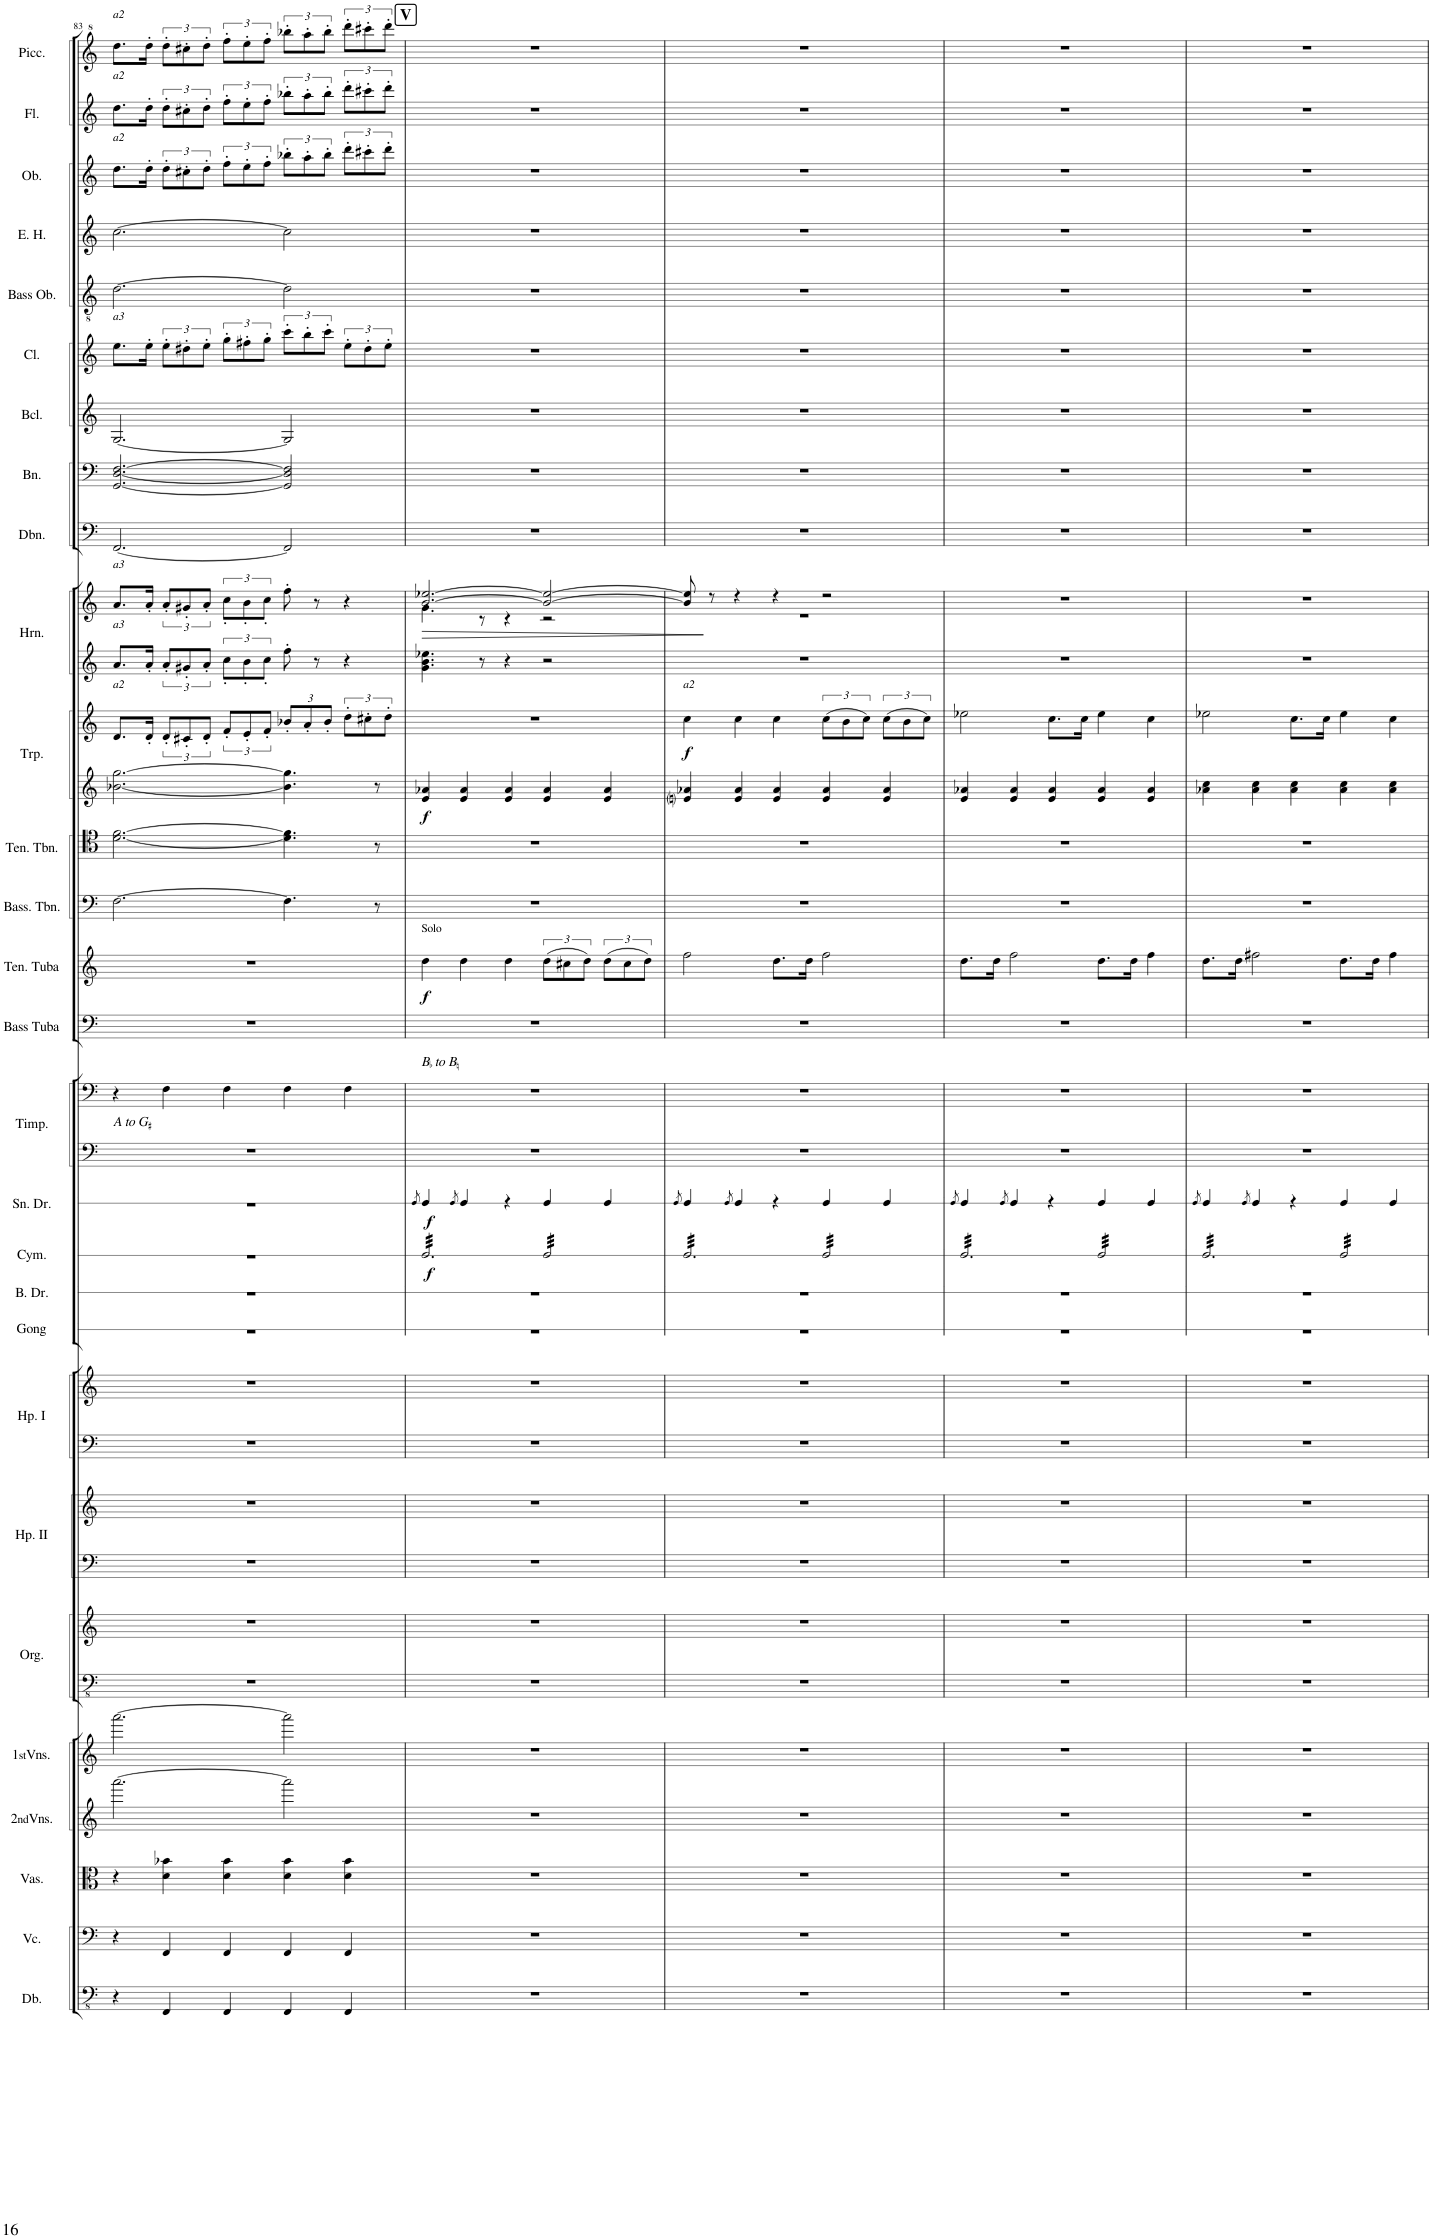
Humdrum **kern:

**kern	**kern	**kern	**kern	**kern	**kern	**kern	**kern	**kern	**kern	**kern	**kern	**kern	**kern	**dynam	**kern	**dynam	**kern	**kern	**kern	**kern	**dynam	**kern	**kern	**kern	**dynam	**kern	**dynam	**kern	**kern	**dynam	**kern	**kern	**kern	**kern	**kern	**kern	**kern	**kern	**kern
*part34	*part33	*part32	*part31	*part30	*part29	*part28	*part27	*part26	*part25	*part24	*part23	*part22	*part21	*part21	*part20	*part20	*part19	*part18	*part17	*part16	*part16	*part15	*part14	*part13	*part13	*part12	*part12	*part11	*part10	*part10	*part9	*part8	*part7	*part6	*part5	*part4	*part3	*part2	*part1
*staff34	*staff33	*staff32	*staff31	*staff30	*staff29	*staff28	*staff27	*staff26	*staff25	*staff24	*staff23	*staff22	*staff21	*staff21	*staff20	*staff20	*staff19	*staff18	*staff17	*staff16	*staff16	*staff15	*staff14	*staff13	*staff13	*staff12	*staff12	*staff11	*staff10	*staff10	*staff9	*staff8	*staff7	*staff6	*staff5	*staff4	*staff3	*staff2	*staff1
*I"Doublebasses	*I"Violoncellos	*I"Violas	*I"2ndViolins	*I"1stViolins	*I"Organ	*I"Organ	*I"Harp II	*I"Harp II	*I"Harp I	*I"Harp I	*I"Gong	*I"Bass Drum	*I"Cymbal	*	*I"Side Drum	*	*I"6 Timpani (two players)	*I"6 Timpani (two players)	*I"Bass Tuba	*I"Tenor Tuba in Bb	*	*I"Bass Trombone	*I"2 Tenor Trombones	*I"4 Trumpets in C	*	*I"4 Trumpets in C	*	*I"6 Horns in F	*I"6 Horns in F	*	*I"Double Bassoon	*I"3 Bassoons	*I"Bass Clarinet in Bb	*I"3 Clarinets in Bb	*I"Bass Oboe	*I"English Horn	*I"2 Oboes	*I"2 Flutes	*I"2 Piccolos
*I'Db.	*I'Vc.	*I'Vas.	*I'2ndVns.	*I'1stVns.	*I'Org.	*I'Org.	*I'Hp. II	*I'Hp. II	*I'Hp. I	*I'Hp. I	*I'Gong	*I'B. Dr.	*I'Cym.	*	*	*	*I'Timp.	*I'Timp.	*I'Bass Tuba	*I'Ten. Tuba	*	*I'Bass. Tbn.	*I'Ten. Tbn.	*I'Trp.	*	*I'Trp.	*	*I'Hrn.	*I'Hrn.	*	*I'Dbn.	*I'Bn.	*I'Bcl.	*I'Cl.	*I'Bass Ob.	*I'E. H.	*I'Ob.	*I'Fl.	*I'Picc.
!!LO:PB:g=z
*clefFv4	*clefF4	*clefC3	*clefG2	*clefG2	*clefFv4	*clefG2	*clefF4	*clefG2	*clefF4	*clefG2	*clefX	*clefX	*clefX	*	*clefX	*	*clefF4	*clefF4	*clefF4	*clefG2	*	*clefF4	*clefC4	*clefG2	*	*clefG2	*	*clefG2	*clefG2	*	*clefF4	*clefF4	*clefG2	*clefG2	*clefGv2	*clefG2	*clefG2	*clefG2	*clefG^2
*Trd7c12	*	*	*	*	*	*	*	*	*	*	*	*	*	*	*	*	*	*	*	*Trd8c14	*	*	*	*	*	*	*	*Trd4c7	*Trd4c7	*	*Trd7c12	*	*Trd8c14	*Trd1c2	*	*Trd4c7	*	*	*Trd-7c-12
*k[]	*k[]	*k[]	*k[]	*k[]	*k[]	*k[]	*k[]	*k[]	*k[]	*k[]	*k[]	*k[]	*k[]	*	*k[]	*	*k[]	*k[]	*k[]	*k[]	*	*k[]	*k[]	*k[]	*	*k[]	*	*k[]	*k[]	*	*k[]	*k[]	*k[]	*k[]	*k[]	*k[]	*k[]	*k[]	*k[]
*M5/4	*M5/4	*M5/4	*M5/4	*M5/4	*M5/4	*M5/4	*M5/4	*M5/4	*M5/4	*M5/4	*M5/4	*M5/4	*M5/4	*	*M5/4	*	*M5/4	*M5/4	*M5/4	*M5/4	*	*M5/4	*M5/4	*M5/4	*	*M5/4	*	*M5/4	*M5/4	*	*M5/4	*M5/4	*M5/4	*M5/4	*M5/4	*M5/4	*M5/4	*M5/4	*M5/4
=83	=83	=83	=83	=83	=83	=83	=83	=83	=83	=83	=83	=83	=83	=83	=83	=83	=83	=83	=83	=83	=83	=83	=83	=83	=83	=83	=83	=83	=83	=83	=83	=83	=83	=83	=83	=83	=83	=83	=83
!	!	!	!	!	!	!	!	!	!	!	!	!	!	!	!	!	!	!	!	!	!	!	!	!	!	!	!	!	!	!	!	!	!	!	!	!	!	!	!LO:TX:a:i:t=a2
!	!	!	!	!	!	!	!	!	!	!	!	!	!	!	!	!	!	!	!	!	!	!	!	!	!	!	!	!	!	!	!	!	!	!	!	!	!	!LO:TX:a:i:t=a2	!
!	!	!	!	!	!	!	!	!	!	!	!	!	!	!	!	!	!	!	!	!	!	!	!	!	!	!	!	!	!	!	!	!	!	!	!	!	!LO:TX:a:i:t=a2	!	!
!	!	!	!	!	!	!	!	!	!	!	!	!	!	!	!	!	!	!	!	!	!	!	!	!	!	!	!	!	!	!	!	!	!	!LO:TX:a:i:t=a3	!	!	!	!	!
!	!	!	!	!	!	!	!	!	!	!	!	!	!	!	!	!	!	!	!	!	!	!	!	!	!	!	!	!	!LO:TX:a:i:t=a3	!	!	!	!	!	!	!	!	!	!
!	!	!	!	!	!	!	!	!	!	!	!	!	!	!	!	!	!	!	!	!	!	!	!	!	!	!	!	!LO:TX:a:i:t=a3	!	!	!	!	!	!	!	!	!	!	!
!	!	!	!	!	!	!	!	!	!	!	!	!	!	!	!	!	!	!	!	!	!	!	!	!	!	!LO:TX:a:i:t=a2	!	!	!	!	!	!	!	!	!	!	!	!	!
!	!	!	!	!	!	!	!	!	!	!	!	!	!	!	!	!	!LO:TX:a:i:t=A to G	!	!	!	!	!	!	!	!	!	!	!	!	!	!	!	!	!	!	!	!	!	!
4r	4r	4r	[2.aaa\	[2.aaa\	4%5r	4%5r	4%5r	4%5r	4%5r	4%5r	4%5r	4%5r	4%5r	.	4%5r	.	4%5r	4r	4%5r	4%5r	.	[2.F\	[2.d\ [2.f\	[2.b-X\ [2.gg\	.	8.d/L	.	8.a/L	8.a/L	.	[2.FF/	[2.GG/ [2.D/ [2.F/	[2.G/	8.ee\L	[2.d\	[2.cc\	8.dd\L	8.dd\L	8.ddd\L
.	.	.	.	.	.	.	.	.	.	.	.	.	.	.	.	.	.	.	.	.	.	.	.	.	.	16d'</Jk	.	16a'</Jk	16a'</Jk	.	.	.	.	16ee'>\Jk	.	.	16dd'>\Jk	16dd'>\Jk	16ddd'>\Jk
4FFF/	4FF/	4d\ 4b-X\	.	.	.	.	.	.	.	.	.	.	.	.	.	.	.	4F\	.	.	.	.	.	.	.	12d'</L	.	12a'</L	12a'</L	.	.	.	.	12ee'>\L	.	.	12dd'>\L	12dd'>\L	12ddd'>\L
.	.	.	.	.	.	.	.	.	.	.	.	.	.	.	.	.	.	.	.	.	.	.	.	.	.	12c#X'</	.	12g#X'</	12g#X'</	.	.	.	.	12dd#X'>\	.	.	12cc#X'>\	12cc#X'>\	12ccc#X'>\
.	.	.	.	.	.	.	.	.	.	.	.	.	.	.	.	.	.	.	.	.	.	.	.	.	.	12d'</J	.	12a'</J	12a'</J	.	.	.	.	12ee'>\J	.	.	12dd'>\J	12dd'>\J	12ddd'>\J
4FFF/	4FF/	4d\ 4b-\	.	.	.	.	.	.	.	.	.	.	.	.	.	.	.	4F\	.	.	.	.	.	.	.	12f'</L	.	12cc'<\L	12cc'<\L	.	.	.	.	12gg'>\L	.	.	12ff'>\L	12ff'>\L	12fff'>\L
.	.	.	.	.	.	.	.	.	.	.	.	.	.	.	.	.	.	.	.	.	.	.	.	.	.	12e'</	.	12b'<\	12b'<\	.	.	.	.	12ff#X'>\	.	.	12ee'>\	12ee'>\	12eee'>\
.	.	.	.	.	.	.	.	.	.	.	.	.	.	.	.	.	.	.	.	.	.	.	.	.	.	12f'</J	.	12cc'<\J	12cc'<\J	.	.	.	.	12gg'>\J	.	.	12ff'>\J	12ff'>\J	12fff'>\J
*	*	*	*	*	*	*	*	*	*	*	*	*	*	*	*	*	*	*	*	*	*	*	*	*	*	*Xbrackettup	*	*	*	*	*	*	*	*	*	*	*	*	*
4FFF/	4FF/	4d\ 4b-\	2aaa\]	2aaa\]	.	.	.	.	.	.	.	.	.	.	.	.	.	4F\	.	.	.	4.F\]	4.d\] 4.f\]	4.b-\] 4.gg\]	.	12b-X'/L	.	8ff'\	8ff'\	.	2FF/]	2GG/] 2D/] 2F/]	2G/]	12ccc'\L	2d\]	2cc\]	12bb-X'\L	12bb-X'\L	12bbb-X'\L
.	.	.	.	.	.	.	.	.	.	.	.	.	.	.	.	.	.	.	.	.	.	.	.	.	.	12a'/	.	.	.	.	.	.	.	12bb'\	.	.	12aa'\	12aa'\	12aaa'\
.	.	.	.	.	.	.	.	.	.	.	.	.	.	.	.	.	.	.	.	.	.	.	.	.	.	.	.	8r	8r	.	.	.	.	.	.	.	.	.	.
.	.	.	.	.	.	.	.	.	.	.	.	.	.	.	.	.	.	.	.	.	.	.	.	.	.	12b-'/J	.	.	.	.	.	.	.	12ccc'\J	.	.	12bb-'\J	12bb-'\J	12bbb-'\J
*	*	*	*	*	*	*	*	*	*	*	*	*	*	*	*	*	*	*	*	*	*	*	*	*	*	*brackettup	*	*	*	*	*	*	*	*	*	*	*	*	*
4FFF/	4FF/	4d\ 4b-\	.	.	.	.	.	.	.	.	.	.	.	.	.	.	.	4F\	.	.	.	.	.	.	.	12dd'\L	.	4r	4r	.	.	.	.	12ee'\L	.	.	12ddd'\L	12ddd'\L	12dddd'\L
.	.	.	.	.	.	.	.	.	.	.	.	.	.	.	.	.	.	.	.	.	.	.	.	.	.	12cc#X'\	.	.	.	.	.	.	.	12dd#'\	.	.	12ccc#X'\	12ccc#X'\	12cccc#X'\
.	.	.	.	.	.	.	.	.	.	.	.	.	.	.	.	.	.	.	.	.	.	8r	8r	8r	.	.	.	.	.	.	.	.	.	.	.	.	.	.	.
.	.	.	.	.	.	.	.	.	.	.	.	.	.	.	.	.	.	.	.	.	.	.	.	.	.	12dd'\J	.	.	.	.	.	.	.	12ee'\J	.	.	12ddd'\J	12ddd'\J	12dddd'\J
!!LO:REH:place=s1:a:B:cj:fs=14:t=V
=84	=84	=84	=84	=84	=84	=84	=84	=84	=84	=84	=84	=84	=84	=84	=84	=84	=84	=84	=84	=84	=84	=84	=84	=84	=84	=84	=84	=84	=84	=84	=84	=84	=84	=84	=84	=84	=84	=84	=84
.	.	.	.	.	.	.	.	.	.	.	.	.	.	.	8qRe/	.	.	.	.	.	.	.	.	.	.	.	.	.	.	.	.	.	.	.	.	.	.	.	.
!	!	!	!	!	!	!	!	!	!	!	!	!	!	!	!	!	!	!	!	!LO:TX:a:t=Solo	!	!	!	!	!	!	!	!	!	!	!	!	!	!	!	!	!	!	!
!	!	!	!	!	!	!	!	!	!	!	!	!	!	!	!	!	!	!LO:TX:a:i:t=B	!	!	!	!	!	!	!	!	!	!	!	!	!	!	!	!	!	!	!	!	!
!	!	!	!	!	!	!	!	!	!	!	!	!	!	!	!	!	!	!LO:TX:a:t=to B	!	!	!	!	!	!	!	!	!	!	!	!	!	!	!	!	!	!	!	!	!
!	!	!	!	!	!	!	!	!	!	!	!	!	!	!LO:DY:b	!	!LO:DY:b	!	!	!	!	!LO:DY:b	!	!	!	!LO:DY:b	!	!	!	!	!LO:HP:b	!	!	!	!	!	!	!	!	!
*	*	*	*	*	*	*	*	*	*	*	*	*	*	*	*	*	*	*	*	*	*	*	*	*	*	*	*	*	*^	*	*	*	*	*	*	*	*	*	*
*	*	*	*	*	*	*	*	*	*	*	*	*	*tremolo	*	*	*	*	*	*	*	*	*	*	*	*	*	*	*	*	*	*	*	*	*	*	*	*	*	*	*
4%5r	4%5r	4%5r	4%5r	4%5r	4%5r	4%5r	4%5r	4%5r	4%5r	4%5r	4%5r	4%5r	32Re/LLL	f	4Re/	f	4%5r	4%5r	4%5r	4dd\	f	4%5r	4%5r	4e/ 4a-X/	f	4%5r	.	4.g\ 4.b\ 4.ee-X\	[2.b/ [2.ee-X/	4.g\	>	4%5r	4%5r	4%5r	4%5r	4%5r	4%5r	4%5r	4%5r	4%5r
.	.	.	.	.	.	.	.	.	.	.	.	.	32Re/	.	.	.	.	.	.	.	.	.	.	.	.	.	.	.	.	.	.	.	.	.	.	.	.	.	.	.
.	.	.	.	.	.	.	.	.	.	.	.	.	32Re/	.	.	.	.	.	.	.	.	.	.	.	.	.	.	.	.	.	.	.	.	.	.	.	.	.	.	.
.	.	.	.	.	.	.	.	.	.	.	.	.	32Re/	.	.	.	.	.	.	.	.	.	.	.	.	.	.	.	.	.	.	.	.	.	.	.	.	.	.	.
.	.	.	.	.	.	.	.	.	.	.	.	.	32Re/	.	.	.	.	.	.	.	.	.	.	.	.	.	.	.	.	.	.	.	.	.	.	.	.	.	.	.
.	.	.	.	.	.	.	.	.	.	.	.	.	32Re/	.	.	.	.	.	.	.	.	.	.	.	.	.	.	.	.	.	.	.	.	.	.	.	.	.	.	.
.	.	.	.	.	.	.	.	.	.	.	.	.	32Re/	.	.	.	.	.	.	.	.	.	.	.	.	.	.	.	.	.	.	.	.	.	.	.	.	.	.	.
.	.	.	.	.	.	.	.	.	.	.	.	.	32Re/	.	.	.	.	.	.	.	.	.	.	.	.	.	.	.	.	.	.	.	.	.	.	.	.	.	.	.
.	.	.	.	.	.	.	.	.	.	.	.	.	.	.	8qRe/	.	.	.	.	.	.	.	.	.	.	.	.	.	.	.	.	.	.	.	.	.	.	.	.	.
.	.	.	.	.	.	.	.	.	.	.	.	.	32Re/	.	4Re/	.	.	.	.	4dd\	.	.	.	4e/ 4a-/	.	.	.	.	.	.	.	.	.	.	.	.	.	.	.	.
.	.	.	.	.	.	.	.	.	.	.	.	.	32Re/	.	.	.	.	.	.	.	.	.	.	.	.	.	.	.	.	.	.	.	.	.	.	.	.	.	.	.
.	.	.	.	.	.	.	.	.	.	.	.	.	32Re/	.	.	.	.	.	.	.	.	.	.	.	.	.	.	.	.	.	.	.	.	.	.	.	.	.	.	.
.	.	.	.	.	.	.	.	.	.	.	.	.	32Re/	.	.	.	.	.	.	.	.	.	.	.	.	.	.	.	.	.	.	.	.	.	.	.	.	.	.	.
.	.	.	.	.	.	.	.	.	.	.	.	.	32Re/	.	.	.	.	.	.	.	.	.	.	.	.	.	.	8r	.	8r	.	.	.	.	.	.	.	.	.	.
.	.	.	.	.	.	.	.	.	.	.	.	.	32Re/	.	.	.	.	.	.	.	.	.	.	.	.	.	.	.	.	.	.	.	.	.	.	.	.	.	.	.
.	.	.	.	.	.	.	.	.	.	.	.	.	32Re/	.	.	.	.	.	.	.	.	.	.	.	.	.	.	.	.	.	.	.	.	.	.	.	.	.	.	.
.	.	.	.	.	.	.	.	.	.	.	.	.	32Re/	.	.	.	.	.	.	.	.	.	.	.	.	.	.	.	.	.	.	.	.	.	.	.	.	.	.	.
.	.	.	.	.	.	.	.	.	.	.	.	.	32Re/	.	4r	.	.	.	.	4dd\	.	.	.	4e/ 4a-/	.	.	.	4r	.	4r	.	.	.	.	.	.	.	.	.	.
.	.	.	.	.	.	.	.	.	.	.	.	.	32Re/	.	.	.	.	.	.	.	.	.	.	.	.	.	.	.	.	.	.	.	.	.	.	.	.	.	.	.
.	.	.	.	.	.	.	.	.	.	.	.	.	32Re/	.	.	.	.	.	.	.	.	.	.	.	.	.	.	.	.	.	.	.	.	.	.	.	.	.	.	.
.	.	.	.	.	.	.	.	.	.	.	.	.	32Re/	.	.	.	.	.	.	.	.	.	.	.	.	.	.	.	.	.	.	.	.	.	.	.	.	.	.	.
.	.	.	.	.	.	.	.	.	.	.	.	.	32Re/	.	.	.	.	.	.	.	.	.	.	.	.	.	.	.	.	.	.	.	.	.	.	.	.	.	.	.
.	.	.	.	.	.	.	.	.	.	.	.	.	32Re/	.	.	.	.	.	.	.	.	.	.	.	.	.	.	.	.	.	.	.	.	.	.	.	.	.	.	.
.	.	.	.	.	.	.	.	.	.	.	.	.	32Re/	.	.	.	.	.	.	.	.	.	.	.	.	.	.	.	.	.	.	.	.	.	.	.	.	.	.	.
.	.	.	.	.	.	.	.	.	.	.	.	.	32Re/JJJ	.	.	.	.	.	.	.	.	.	.	.	.	.	.	.	.	.	.	.	.	.	.	.	.	.	.	.
.	.	.	.	.	.	.	.	.	.	.	.	.	32Re/LLL	.	4Re/	.	.	.	.	(12dd\L	.	.	.	4e/ 4a-/	.	.	.	2r	2b/_ 2ee-/_	2r	.	.	.	.	.	.	.	.	.	.
.	.	.	.	.	.	.	.	.	.	.	.	.	32Re/	.	.	.	.	.	.	.	.	.	.	.	.	.	.	.	.	.	.	.	.	.	.	.	.	.	.	.
.	.	.	.	.	.	.	.	.	.	.	.	.	32Re/	.	.	.	.	.	.	.	.	.	.	.	.	.	.	.	.	.	.	.	.	.	.	.	.	.	.	.
.	.	.	.	.	.	.	.	.	.	.	.	.	.	.	.	.	.	.	.	12cc#X\	.	.	.	.	.	.	.	.	.	.	.	.	.	.	.	.	.	.	.	.
.	.	.	.	.	.	.	.	.	.	.	.	.	32Re/	.	.	.	.	.	.	.	.	.	.	.	.	.	.	.	.	.	.	.	.	.	.	.	.	.	.	.
.	.	.	.	.	.	.	.	.	.	.	.	.	32Re/	.	.	.	.	.	.	.	.	.	.	.	.	.	.	.	.	.	.	.	.	.	.	.	.	.	.	.
.	.	.	.	.	.	.	.	.	.	.	.	.	32Re/	.	.	.	.	.	.	.	.	.	.	.	.	.	.	.	.	.	.	.	.	.	.	.	.	.	.	.
.	.	.	.	.	.	.	.	.	.	.	.	.	.	.	.	.	.	.	.	12dd\J)	.	.	.	.	.	.	.	.	.	.	.	.	.	.	.	.	.	.	.	.
.	.	.	.	.	.	.	.	.	.	.	.	.	32Re/	.	.	.	.	.	.	.	.	.	.	.	.	.	.	.	.	.	.	.	.	.	.	.	.	.	.	.
.	.	.	.	.	.	.	.	.	.	.	.	.	32Re/	.	.	.	.	.	.	.	.	.	.	.	.	.	.	.	.	.	.	.	.	.	.	.	.	.	.	.
.	.	.	.	.	.	.	.	.	.	.	.	.	32Re/	.	4Re/	.	.	.	.	(12dd\L	.	.	.	4e/ 4a-/	.	.	.	.	.	.	.	.	.	.	.	.	.	.	.	.
.	.	.	.	.	.	.	.	.	.	.	.	.	32Re/	.	.	.	.	.	.	.	.	.	.	.	.	.	.	.	.	.	.	.	.	.	.	.	.	.	.	.
.	.	.	.	.	.	.	.	.	.	.	.	.	32Re/	.	.	.	.	.	.	.	.	.	.	.	.	.	.	.	.	.	.	.	.	.	.	.	.	.	.	.
.	.	.	.	.	.	.	.	.	.	.	.	.	.	.	.	.	.	.	.	12cc#\	.	.	.	.	.	.	.	.	.	.	.	.	.	.	.	.	.	.	.	.
.	.	.	.	.	.	.	.	.	.	.	.	.	32Re/	.	.	.	.	.	.	.	.	.	.	.	.	.	.	.	.	.	.	.	.	.	.	.	.	.	.	.
.	.	.	.	.	.	.	.	.	.	.	.	.	32Re/	.	.	.	.	.	.	.	.	.	.	.	.	.	.	.	.	.	.	.	.	.	.	.	.	.	.	.
.	.	.	.	.	.	.	.	.	.	.	.	.	32Re/	.	.	.	.	.	.	.	.	.	.	.	.	.	.	.	.	.	.	.	.	.	.	.	.	.	.	.
.	.	.	.	.	.	.	.	.	.	.	.	.	.	.	.	.	.	.	.	12dd\J)	.	.	.	.	.	.	.	.	.	.	.	.	.	.	.	.	.	.	.	.
.	.	.	.	.	.	.	.	.	.	.	.	.	32Re/	.	.	.	.	.	.	.	.	.	.	.	.	.	.	.	.	.	.	.	.	.	.	.	.	.	.	.
.	.	.	.	.	.	.	.	.	.	.	.	.	32Re/JJJ	.	.	.	.	.	.	.	.	.	.	.	.	.	.	.	.	.	.	.	.	.	.	.	.	.	.	.
=85	=85	=85	=85	=85	=85	=85	=85	=85	=85	=85	=85	=85	=85	=85	=85	=85	=85	=85	=85	=85	=85	=85	=85	=85	=85	=85	=85	=85	=85	=85	=85	=85	=85	=85	=85	=85	=85	=85	=85	=85
.	.	.	.	.	.	.	.	.	.	.	.	.	.	.	8qRe/	.	.	.	.	.	.	.	.	.	.	.	.	.	.	.	.	.	.	.	.	.	.	.	.	.
!	!	!	!	!	!	!	!	!	!	!	!	!	!	!	!	!	!	!	!	!	!	!	!	!	!	!LO:TX:a:i:t=a2	!	!	!	!	!	!	!	!	!	!	!	!	!	!
!	!	!	!	!	!	!	!	!	!	!	!	!	!	!	!	!	!	!	!	!	!	!	!	!	!	!	!LO:DY:b	!	!	!	!	!	!	!	!	!	!	!	!	!
4%5r	4%5r	4%5r	4%5r	4%5r	4%5r	4%5r	4%5r	4%5r	4%5r	4%5r	4%5r	4%5r	32Re/LLL	.	4Re/	.	4%5r	4%5r	4%5r	2ff\	.	4%5r	4%5r	4eni/ 4a-X/	.	4cc\	f	4%5r	8b/] 8ee-/]	4%5r	.	4%5r	4%5r	4%5r	4%5r	4%5r	4%5r	4%5r	4%5r	4%5r
.	.	.	.	.	.	.	.	.	.	.	.	.	32Re/	.	.	.	.	.	.	.	.	.	.	.	.	.	.	.	.	.	.	.	.	.	.	.	.	.	.	.
.	.	.	.	.	.	.	.	.	.	.	.	.	32Re/	.	.	.	.	.	.	.	.	.	.	.	.	.	.	.	.	.	.	.	.	.	.	.	.	.	.	.
.	.	.	.	.	.	.	.	.	.	.	.	.	32Re/	.	.	.	.	.	.	.	.	.	.	.	.	.	.	.	.	.	.	.	.	.	.	.	.	.	.	.
.	.	.	.	.	.	.	.	.	.	.	.	.	32Re/	.	.	.	.	.	.	.	.	.	.	.	.	.	.	.	8r	.	]	.	.	.	.	.	.	.	.	.
.	.	.	.	.	.	.	.	.	.	.	.	.	32Re/	.	.	.	.	.	.	.	.	.	.	.	.	.	.	.	.	.	.	.	.	.	.	.	.	.	.	.
.	.	.	.	.	.	.	.	.	.	.	.	.	32Re/	.	.	.	.	.	.	.	.	.	.	.	.	.	.	.	.	.	.	.	.	.	.	.	.	.	.	.
.	.	.	.	.	.	.	.	.	.	.	.	.	32Re/	.	.	.	.	.	.	.	.	.	.	.	.	.	.	.	.	.	.	.	.	.	.	.	.	.	.	.
.	.	.	.	.	.	.	.	.	.	.	.	.	.	.	8qRe/	.	.	.	.	.	.	.	.	.	.	.	.	.	.	.	.	.	.	.	.	.	.	.	.	.
.	.	.	.	.	.	.	.	.	.	.	.	.	32Re/	.	4Re/	.	.	.	.	.	.	.	.	4e/ 4a-/	.	4cc\	.	.	4r	.	.	.	.	.	.	.	.	.	.	.
.	.	.	.	.	.	.	.	.	.	.	.	.	32Re/	.	.	.	.	.	.	.	.	.	.	.	.	.	.	.	.	.	.	.	.	.	.	.	.	.	.	.
.	.	.	.	.	.	.	.	.	.	.	.	.	32Re/	.	.	.	.	.	.	.	.	.	.	.	.	.	.	.	.	.	.	.	.	.	.	.	.	.	.	.
.	.	.	.	.	.	.	.	.	.	.	.	.	32Re/	.	.	.	.	.	.	.	.	.	.	.	.	.	.	.	.	.	.	.	.	.	.	.	.	.	.	.
.	.	.	.	.	.	.	.	.	.	.	.	.	32Re/	.	.	.	.	.	.	.	.	.	.	.	.	.	.	.	.	.	.	.	.	.	.	.	.	.	.	.
.	.	.	.	.	.	.	.	.	.	.	.	.	32Re/	.	.	.	.	.	.	.	.	.	.	.	.	.	.	.	.	.	.	.	.	.	.	.	.	.	.	.
.	.	.	.	.	.	.	.	.	.	.	.	.	32Re/	.	.	.	.	.	.	.	.	.	.	.	.	.	.	.	.	.	.	.	.	.	.	.	.	.	.	.
.	.	.	.	.	.	.	.	.	.	.	.	.	32Re/	.	.	.	.	.	.	.	.	.	.	.	.	.	.	.	.	.	.	.	.	.	.	.	.	.	.	.
.	.	.	.	.	.	.	.	.	.	.	.	.	32Re/	.	4r	.	.	.	.	8.dd\L	.	.	.	4e/ 4a-/	.	4cc\	.	.	4r	.	.	.	.	.	.	.	.	.	.	.
.	.	.	.	.	.	.	.	.	.	.	.	.	32Re/	.	.	.	.	.	.	.	.	.	.	.	.	.	.	.	.	.	.	.	.	.	.	.	.	.	.	.
.	.	.	.	.	.	.	.	.	.	.	.	.	32Re/	.	.	.	.	.	.	.	.	.	.	.	.	.	.	.	.	.	.	.	.	.	.	.	.	.	.	.
.	.	.	.	.	.	.	.	.	.	.	.	.	32Re/	.	.	.	.	.	.	.	.	.	.	.	.	.	.	.	.	.	.	.	.	.	.	.	.	.	.	.
.	.	.	.	.	.	.	.	.	.	.	.	.	32Re/	.	.	.	.	.	.	.	.	.	.	.	.	.	.	.	.	.	.	.	.	.	.	.	.	.	.	.
.	.	.	.	.	.	.	.	.	.	.	.	.	32Re/	.	.	.	.	.	.	.	.	.	.	.	.	.	.	.	.	.	.	.	.	.	.	.	.	.	.	.
.	.	.	.	.	.	.	.	.	.	.	.	.	32Re/	.	.	.	.	.	.	16dd\Jk	.	.	.	.	.	.	.	.	.	.	.	.	.	.	.	.	.	.	.	.
.	.	.	.	.	.	.	.	.	.	.	.	.	32Re/JJJ	.	.	.	.	.	.	.	.	.	.	.	.	.	.	.	.	.	.	.	.	.	.	.	.	.	.	.
.	.	.	.	.	.	.	.	.	.	.	.	.	32Re/LLL	.	4Re/	.	.	.	.	2ff\	.	.	.	4e/ 4a-/	.	(12cc\L	.	.	2r	.	.	.	.	.	.	.	.	.	.	.
.	.	.	.	.	.	.	.	.	.	.	.	.	32Re/	.	.	.	.	.	.	.	.	.	.	.	.	.	.	.	.	.	.	.	.	.	.	.	.	.	.	.
.	.	.	.	.	.	.	.	.	.	.	.	.	32Re/	.	.	.	.	.	.	.	.	.	.	.	.	.	.	.	.	.	.	.	.	.	.	.	.	.	.	.
.	.	.	.	.	.	.	.	.	.	.	.	.	.	.	.	.	.	.	.	.	.	.	.	.	.	12b\	.	.	.	.	.	.	.	.	.	.	.	.	.	.
.	.	.	.	.	.	.	.	.	.	.	.	.	32Re/	.	.	.	.	.	.	.	.	.	.	.	.	.	.	.	.	.	.	.	.	.	.	.	.	.	.	.
.	.	.	.	.	.	.	.	.	.	.	.	.	32Re/	.	.	.	.	.	.	.	.	.	.	.	.	.	.	.	.	.	.	.	.	.	.	.	.	.	.	.
.	.	.	.	.	.	.	.	.	.	.	.	.	32Re/	.	.	.	.	.	.	.	.	.	.	.	.	.	.	.	.	.	.	.	.	.	.	.	.	.	.	.
.	.	.	.	.	.	.	.	.	.	.	.	.	.	.	.	.	.	.	.	.	.	.	.	.	.	12cc\J)	.	.	.	.	.	.	.	.	.	.	.	.	.	.
.	.	.	.	.	.	.	.	.	.	.	.	.	32Re/	.	.	.	.	.	.	.	.	.	.	.	.	.	.	.	.	.	.	.	.	.	.	.	.	.	.	.
.	.	.	.	.	.	.	.	.	.	.	.	.	32Re/	.	.	.	.	.	.	.	.	.	.	.	.	.	.	.	.	.	.	.	.	.	.	.	.	.	.	.
.	.	.	.	.	.	.	.	.	.	.	.	.	32Re/	.	4Re/	.	.	.	.	.	.	.	.	4e/ 4a-/	.	(12cc\L	.	.	.	.	.	.	.	.	.	.	.	.	.	.
.	.	.	.	.	.	.	.	.	.	.	.	.	32Re/	.	.	.	.	.	.	.	.	.	.	.	.	.	.	.	.	.	.	.	.	.	.	.	.	.	.	.
.	.	.	.	.	.	.	.	.	.	.	.	.	32Re/	.	.	.	.	.	.	.	.	.	.	.	.	.	.	.	.	.	.	.	.	.	.	.	.	.	.	.
.	.	.	.	.	.	.	.	.	.	.	.	.	.	.	.	.	.	.	.	.	.	.	.	.	.	12b\	.	.	.	.	.	.	.	.	.	.	.	.	.	.
.	.	.	.	.	.	.	.	.	.	.	.	.	32Re/	.	.	.	.	.	.	.	.	.	.	.	.	.	.	.	.	.	.	.	.	.	.	.	.	.	.	.
.	.	.	.	.	.	.	.	.	.	.	.	.	32Re/	.	.	.	.	.	.	.	.	.	.	.	.	.	.	.	.	.	.	.	.	.	.	.	.	.	.	.
.	.	.	.	.	.	.	.	.	.	.	.	.	32Re/	.	.	.	.	.	.	.	.	.	.	.	.	.	.	.	.	.	.	.	.	.	.	.	.	.	.	.
.	.	.	.	.	.	.	.	.	.	.	.	.	.	.	.	.	.	.	.	.	.	.	.	.	.	12cc\J)	.	.	.	.	.	.	.	.	.	.	.	.	.	.
.	.	.	.	.	.	.	.	.	.	.	.	.	32Re/	.	.	.	.	.	.	.	.	.	.	.	.	.	.	.	.	.	.	.	.	.	.	.	.	.	.	.
.	.	.	.	.	.	.	.	.	.	.	.	.	32Re/JJJ	.	.	.	.	.	.	.	.	.	.	.	.	.	.	.	.	.	.	.	.	.	.	.	.	.	.	.
*	*	*	*	*	*	*	*	*	*	*	*	*	*	*	*	*	*	*	*	*	*	*	*	*	*	*	*	*	*v	*v	*	*	*	*	*	*	*	*	*	*
=86	=86	=86	=86	=86	=86	=86	=86	=86	=86	=86	=86	=86	=86	=86	=86	=86	=86	=86	=86	=86	=86	=86	=86	=86	=86	=86	=86	=86	=86	=86	=86	=86	=86	=86	=86	=86	=86	=86	=86
.	.	.	.	.	.	.	.	.	.	.	.	.	.	.	8qRe/	.	.	.	.	.	.	.	.	.	.	.	.	.	.	.	.	.	.	.	.	.	.	.	.
4%5r	4%5r	4%5r	4%5r	4%5r	4%5r	4%5r	4%5r	4%5r	4%5r	4%5r	4%5r	4%5r	32Re/LLL	.	4Re/	.	4%5r	4%5r	4%5r	8.dd\L	.	4%5r	4%5r	4e/ 4a-X/	.	2ee-X\	.	4%5r	4%5r	.	4%5r	4%5r	4%5r	4%5r	4%5r	4%5r	4%5r	4%5r	4%5r
.	.	.	.	.	.	.	.	.	.	.	.	.	32Re/	.	.	.	.	.	.	.	.	.	.	.	.	.	.	.	.	.	.	.	.	.	.	.	.	.	.
.	.	.	.	.	.	.	.	.	.	.	.	.	32Re/	.	.	.	.	.	.	.	.	.	.	.	.	.	.	.	.	.	.	.	.	.	.	.	.	.	.
.	.	.	.	.	.	.	.	.	.	.	.	.	32Re/	.	.	.	.	.	.	.	.	.	.	.	.	.	.	.	.	.	.	.	.	.	.	.	.	.	.
.	.	.	.	.	.	.	.	.	.	.	.	.	32Re/	.	.	.	.	.	.	.	.	.	.	.	.	.	.	.	.	.	.	.	.	.	.	.	.	.	.
.	.	.	.	.	.	.	.	.	.	.	.	.	32Re/	.	.	.	.	.	.	.	.	.	.	.	.	.	.	.	.	.	.	.	.	.	.	.	.	.	.
.	.	.	.	.	.	.	.	.	.	.	.	.	32Re/	.	.	.	.	.	.	16dd\Jk	.	.	.	.	.	.	.	.	.	.	.	.	.	.	.	.	.	.	.
.	.	.	.	.	.	.	.	.	.	.	.	.	32Re/	.	.	.	.	.	.	.	.	.	.	.	.	.	.	.	.	.	.	.	.	.	.	.	.	.	.
.	.	.	.	.	.	.	.	.	.	.	.	.	.	.	8qRe/	.	.	.	.	.	.	.	.	.	.	.	.	.	.	.	.	.	.	.	.	.	.	.	.
.	.	.	.	.	.	.	.	.	.	.	.	.	32Re/	.	4Re/	.	.	.	.	2ff\	.	.	.	4e/ 4a-/	.	.	.	.	.	.	.	.	.	.	.	.	.	.	.
.	.	.	.	.	.	.	.	.	.	.	.	.	32Re/	.	.	.	.	.	.	.	.	.	.	.	.	.	.	.	.	.	.	.	.	.	.	.	.	.	.
.	.	.	.	.	.	.	.	.	.	.	.	.	32Re/	.	.	.	.	.	.	.	.	.	.	.	.	.	.	.	.	.	.	.	.	.	.	.	.	.	.
.	.	.	.	.	.	.	.	.	.	.	.	.	32Re/	.	.	.	.	.	.	.	.	.	.	.	.	.	.	.	.	.	.	.	.	.	.	.	.	.	.
.	.	.	.	.	.	.	.	.	.	.	.	.	32Re/	.	.	.	.	.	.	.	.	.	.	.	.	.	.	.	.	.	.	.	.	.	.	.	.	.	.
.	.	.	.	.	.	.	.	.	.	.	.	.	32Re/	.	.	.	.	.	.	.	.	.	.	.	.	.	.	.	.	.	.	.	.	.	.	.	.	.	.
.	.	.	.	.	.	.	.	.	.	.	.	.	32Re/	.	.	.	.	.	.	.	.	.	.	.	.	.	.	.	.	.	.	.	.	.	.	.	.	.	.
.	.	.	.	.	.	.	.	.	.	.	.	.	32Re/	.	.	.	.	.	.	.	.	.	.	.	.	.	.	.	.	.	.	.	.	.	.	.	.	.	.
.	.	.	.	.	.	.	.	.	.	.	.	.	32Re/	.	4r	.	.	.	.	.	.	.	.	4e/ 4a-/	.	8.cc\L	.	.	.	.	.	.	.	.	.	.	.	.	.
.	.	.	.	.	.	.	.	.	.	.	.	.	32Re/	.	.	.	.	.	.	.	.	.	.	.	.	.	.	.	.	.	.	.	.	.	.	.	.	.	.
.	.	.	.	.	.	.	.	.	.	.	.	.	32Re/	.	.	.	.	.	.	.	.	.	.	.	.	.	.	.	.	.	.	.	.	.	.	.	.	.	.
.	.	.	.	.	.	.	.	.	.	.	.	.	32Re/	.	.	.	.	.	.	.	.	.	.	.	.	.	.	.	.	.	.	.	.	.	.	.	.	.	.
.	.	.	.	.	.	.	.	.	.	.	.	.	32Re/	.	.	.	.	.	.	.	.	.	.	.	.	.	.	.	.	.	.	.	.	.	.	.	.	.	.
.	.	.	.	.	.	.	.	.	.	.	.	.	32Re/	.	.	.	.	.	.	.	.	.	.	.	.	.	.	.	.	.	.	.	.	.	.	.	.	.	.
.	.	.	.	.	.	.	.	.	.	.	.	.	32Re/	.	.	.	.	.	.	.	.	.	.	.	.	16cc\Jk	.	.	.	.	.	.	.	.	.	.	.	.	.
.	.	.	.	.	.	.	.	.	.	.	.	.	32Re/JJJ	.	.	.	.	.	.	.	.	.	.	.	.	.	.	.	.	.	.	.	.	.	.	.	.	.	.
.	.	.	.	.	.	.	.	.	.	.	.	.	32Re/LLL	.	4Re/	.	.	.	.	8.dd\L	.	.	.	4e/ 4a-/	.	4ee-\	.	.	.	.	.	.	.	.	.	.	.	.	.
.	.	.	.	.	.	.	.	.	.	.	.	.	32Re/	.	.	.	.	.	.	.	.	.	.	.	.	.	.	.	.	.	.	.	.	.	.	.	.	.	.
.	.	.	.	.	.	.	.	.	.	.	.	.	32Re/	.	.	.	.	.	.	.	.	.	.	.	.	.	.	.	.	.	.	.	.	.	.	.	.	.	.
.	.	.	.	.	.	.	.	.	.	.	.	.	32Re/	.	.	.	.	.	.	.	.	.	.	.	.	.	.	.	.	.	.	.	.	.	.	.	.	.	.
.	.	.	.	.	.	.	.	.	.	.	.	.	32Re/	.	.	.	.	.	.	.	.	.	.	.	.	.	.	.	.	.	.	.	.	.	.	.	.	.	.
.	.	.	.	.	.	.	.	.	.	.	.	.	32Re/	.	.	.	.	.	.	.	.	.	.	.	.	.	.	.	.	.	.	.	.	.	.	.	.	.	.
.	.	.	.	.	.	.	.	.	.	.	.	.	32Re/	.	.	.	.	.	.	16dd\Jk	.	.	.	.	.	.	.	.	.	.	.	.	.	.	.	.	.	.	.
.	.	.	.	.	.	.	.	.	.	.	.	.	32Re/	.	.	.	.	.	.	.	.	.	.	.	.	.	.	.	.	.	.	.	.	.	.	.	.	.	.
.	.	.	.	.	.	.	.	.	.	.	.	.	32Re/	.	4Re/	.	.	.	.	4ff\	.	.	.	4e/ 4a-/	.	4cc\	.	.	.	.	.	.	.	.	.	.	.	.	.
.	.	.	.	.	.	.	.	.	.	.	.	.	32Re/	.	.	.	.	.	.	.	.	.	.	.	.	.	.	.	.	.	.	.	.	.	.	.	.	.	.
.	.	.	.	.	.	.	.	.	.	.	.	.	32Re/	.	.	.	.	.	.	.	.	.	.	.	.	.	.	.	.	.	.	.	.	.	.	.	.	.	.
.	.	.	.	.	.	.	.	.	.	.	.	.	32Re/	.	.	.	.	.	.	.	.	.	.	.	.	.	.	.	.	.	.	.	.	.	.	.	.	.	.
.	.	.	.	.	.	.	.	.	.	.	.	.	32Re/	.	.	.	.	.	.	.	.	.	.	.	.	.	.	.	.	.	.	.	.	.	.	.	.	.	.
.	.	.	.	.	.	.	.	.	.	.	.	.	32Re/	.	.	.	.	.	.	.	.	.	.	.	.	.	.	.	.	.	.	.	.	.	.	.	.	.	.
.	.	.	.	.	.	.	.	.	.	.	.	.	32Re/	.	.	.	.	.	.	.	.	.	.	.	.	.	.	.	.	.	.	.	.	.	.	.	.	.	.
.	.	.	.	.	.	.	.	.	.	.	.	.	32Re/JJJ	.	.	.	.	.	.	.	.	.	.	.	.	.	.	.	.	.	.	.	.	.	.	.	.	.	.
=87	=87	=87	=87	=87	=87	=87	=87	=87	=87	=87	=87	=87	=87	=87	=87	=87	=87	=87	=87	=87	=87	=87	=87	=87	=87	=87	=87	=87	=87	=87	=87	=87	=87	=87	=87	=87	=87	=87	=87
.	.	.	.	.	.	.	.	.	.	.	.	.	.	.	8qRe/	.	.	.	.	.	.	.	.	.	.	.	.	.	.	.	.	.	.	.	.	.	.	.	.
4%5r	4%5r	4%5r	4%5r	4%5r	4%5r	4%5r	4%5r	4%5r	4%5r	4%5r	4%5r	4%5r	32Re/LLL	.	4Re/	.	4%5r	4%5r	4%5r	8.dd\L	.	4%5r	4%5r	4a-X\ 4cc\	.	2ee-X\	.	4%5r	4%5r	.	4%5r	4%5r	4%5r	4%5r	4%5r	4%5r	4%5r	4%5r	4%5r
.	.	.	.	.	.	.	.	.	.	.	.	.	32Re/	.	.	.	.	.	.	.	.	.	.	.	.	.	.	.	.	.	.	.	.	.	.	.	.	.	.
.	.	.	.	.	.	.	.	.	.	.	.	.	32Re/	.	.	.	.	.	.	.	.	.	.	.	.	.	.	.	.	.	.	.	.	.	.	.	.	.	.
.	.	.	.	.	.	.	.	.	.	.	.	.	32Re/	.	.	.	.	.	.	.	.	.	.	.	.	.	.	.	.	.	.	.	.	.	.	.	.	.	.
.	.	.	.	.	.	.	.	.	.	.	.	.	32Re/	.	.	.	.	.	.	.	.	.	.	.	.	.	.	.	.	.	.	.	.	.	.	.	.	.	.
.	.	.	.	.	.	.	.	.	.	.	.	.	32Re/	.	.	.	.	.	.	.	.	.	.	.	.	.	.	.	.	.	.	.	.	.	.	.	.	.	.
.	.	.	.	.	.	.	.	.	.	.	.	.	32Re/	.	.	.	.	.	.	16dd\Jk	.	.	.	.	.	.	.	.	.	.	.	.	.	.	.	.	.	.	.
.	.	.	.	.	.	.	.	.	.	.	.	.	32Re/	.	.	.	.	.	.	.	.	.	.	.	.	.	.	.	.	.	.	.	.	.	.	.	.	.	.
.	.	.	.	.	.	.	.	.	.	.	.	.	.	.	8qRe/	.	.	.	.	.	.	.	.	.	.	.	.	.	.	.	.	.	.	.	.	.	.	.	.
.	.	.	.	.	.	.	.	.	.	.	.	.	32Re/	.	4Re/	.	.	.	.	2ff#X\	.	.	.	4a-\ 4cc\	.	.	.	.	.	.	.	.	.	.	.	.	.	.	.
.	.	.	.	.	.	.	.	.	.	.	.	.	32Re/	.	.	.	.	.	.	.	.	.	.	.	.	.	.	.	.	.	.	.	.	.	.	.	.	.	.
.	.	.	.	.	.	.	.	.	.	.	.	.	32Re/	.	.	.	.	.	.	.	.	.	.	.	.	.	.	.	.	.	.	.	.	.	.	.	.	.	.
.	.	.	.	.	.	.	.	.	.	.	.	.	32Re/	.	.	.	.	.	.	.	.	.	.	.	.	.	.	.	.	.	.	.	.	.	.	.	.	.	.
.	.	.	.	.	.	.	.	.	.	.	.	.	32Re/	.	.	.	.	.	.	.	.	.	.	.	.	.	.	.	.	.	.	.	.	.	.	.	.	.	.
.	.	.	.	.	.	.	.	.	.	.	.	.	32Re/	.	.	.	.	.	.	.	.	.	.	.	.	.	.	.	.	.	.	.	.	.	.	.	.	.	.
.	.	.	.	.	.	.	.	.	.	.	.	.	32Re/	.	.	.	.	.	.	.	.	.	.	.	.	.	.	.	.	.	.	.	.	.	.	.	.	.	.
.	.	.	.	.	.	.	.	.	.	.	.	.	32Re/	.	.	.	.	.	.	.	.	.	.	.	.	.	.	.	.	.	.	.	.	.	.	.	.	.	.
.	.	.	.	.	.	.	.	.	.	.	.	.	32Re/	.	4r	.	.	.	.	.	.	.	.	4a-\ 4cc\	.	8.cc\L	.	.	.	.	.	.	.	.	.	.	.	.	.
.	.	.	.	.	.	.	.	.	.	.	.	.	32Re/	.	.	.	.	.	.	.	.	.	.	.	.	.	.	.	.	.	.	.	.	.	.	.	.	.	.
.	.	.	.	.	.	.	.	.	.	.	.	.	32Re/	.	.	.	.	.	.	.	.	.	.	.	.	.	.	.	.	.	.	.	.	.	.	.	.	.	.
.	.	.	.	.	.	.	.	.	.	.	.	.	32Re/	.	.	.	.	.	.	.	.	.	.	.	.	.	.	.	.	.	.	.	.	.	.	.	.	.	.
.	.	.	.	.	.	.	.	.	.	.	.	.	32Re/	.	.	.	.	.	.	.	.	.	.	.	.	.	.	.	.	.	.	.	.	.	.	.	.	.	.
.	.	.	.	.	.	.	.	.	.	.	.	.	32Re/	.	.	.	.	.	.	.	.	.	.	.	.	.	.	.	.	.	.	.	.	.	.	.	.	.	.
.	.	.	.	.	.	.	.	.	.	.	.	.	32Re/	.	.	.	.	.	.	.	.	.	.	.	.	16cc\Jk	.	.	.	.	.	.	.	.	.	.	.	.	.
.	.	.	.	.	.	.	.	.	.	.	.	.	32Re/JJJ	.	.	.	.	.	.	.	.	.	.	.	.	.	.	.	.	.	.	.	.	.	.	.	.	.	.
.	.	.	.	.	.	.	.	.	.	.	.	.	32Re/LLL	.	4Re/	.	.	.	.	8.dd\L	.	.	.	4a-\ 4cc\	.	4ee-\	.	.	.	.	.	.	.	.	.	.	.	.	.
.	.	.	.	.	.	.	.	.	.	.	.	.	32Re/	.	.	.	.	.	.	.	.	.	.	.	.	.	.	.	.	.	.	.	.	.	.	.	.	.	.
.	.	.	.	.	.	.	.	.	.	.	.	.	32Re/	.	.	.	.	.	.	.	.	.	.	.	.	.	.	.	.	.	.	.	.	.	.	.	.	.	.
.	.	.	.	.	.	.	.	.	.	.	.	.	32Re/	.	.	.	.	.	.	.	.	.	.	.	.	.	.	.	.	.	.	.	.	.	.	.	.	.	.
.	.	.	.	.	.	.	.	.	.	.	.	.	32Re/	.	.	.	.	.	.	.	.	.	.	.	.	.	.	.	.	.	.	.	.	.	.	.	.	.	.
.	.	.	.	.	.	.	.	.	.	.	.	.	32Re/	.	.	.	.	.	.	.	.	.	.	.	.	.	.	.	.	.	.	.	.	.	.	.	.	.	.
.	.	.	.	.	.	.	.	.	.	.	.	.	32Re/	.	.	.	.	.	.	16dd\Jk	.	.	.	.	.	.	.	.	.	.	.	.	.	.	.	.	.	.	.
.	.	.	.	.	.	.	.	.	.	.	.	.	32Re/	.	.	.	.	.	.	.	.	.	.	.	.	.	.	.	.	.	.	.	.	.	.	.	.	.	.
.	.	.	.	.	.	.	.	.	.	.	.	.	32Re/	.	4Re/	.	.	.	.	4ff#\	.	.	.	4a-\ 4cc\	.	4cc\	.	.	.	.	.	.	.	.	.	.	.	.	.
.	.	.	.	.	.	.	.	.	.	.	.	.	32Re/	.	.	.	.	.	.	.	.	.	.	.	.	.	.	.	.	.	.	.	.	.	.	.	.	.	.
.	.	.	.	.	.	.	.	.	.	.	.	.	32Re/	.	.	.	.	.	.	.	.	.	.	.	.	.	.	.	.	.	.	.	.	.	.	.	.	.	.
.	.	.	.	.	.	.	.	.	.	.	.	.	32Re/	.	.	.	.	.	.	.	.	.	.	.	.	.	.	.	.	.	.	.	.	.	.	.	.	.	.
.	.	.	.	.	.	.	.	.	.	.	.	.	32Re/	.	.	.	.	.	.	.	.	.	.	.	.	.	.	.	.	.	.	.	.	.	.	.	.	.	.
.	.	.	.	.	.	.	.	.	.	.	.	.	32Re/	.	.	.	.	.	.	.	.	.	.	.	.	.	.	.	.	.	.	.	.	.	.	.	.	.	.
.	.	.	.	.	.	.	.	.	.	.	.	.	32Re/	.	.	.	.	.	.	.	.	.	.	.	.	.	.	.	.	.	.	.	.	.	.	.	.	.	.
.	.	.	.	.	.	.	.	.	.	.	.	.	32Re/JJJ	.	.	.	.	.	.	.	.	.	.	.	.	.	.	.	.	.	.	.	.	.	.	.	.	.	.
*	*	*	*	*	*	*	*	*	*	*	*	*	*Xtremolo	*	*	*	*	*	*	*	*	*	*	*	*	*	*	*	*	*	*	*	*	*	*	*	*	*	*
=	=	=	=	=	=	=	=	=	=	=	=	=	=	=	=	=	=	=	=	=	=	=	=	=	=	=	=	=	=	=	=	=	=	=	=	=	=	=	=
*-	*-	*-	*-	*-	*-	*-	*-	*-	*-	*-	*-	*-	*-	*-	*-	*-	*-	*-	*-	*-	*-	*-	*-	*-	*-	*-	*-	*-	*-	*-	*-	*-	*-	*-	*-	*-	*-	*-	*-
